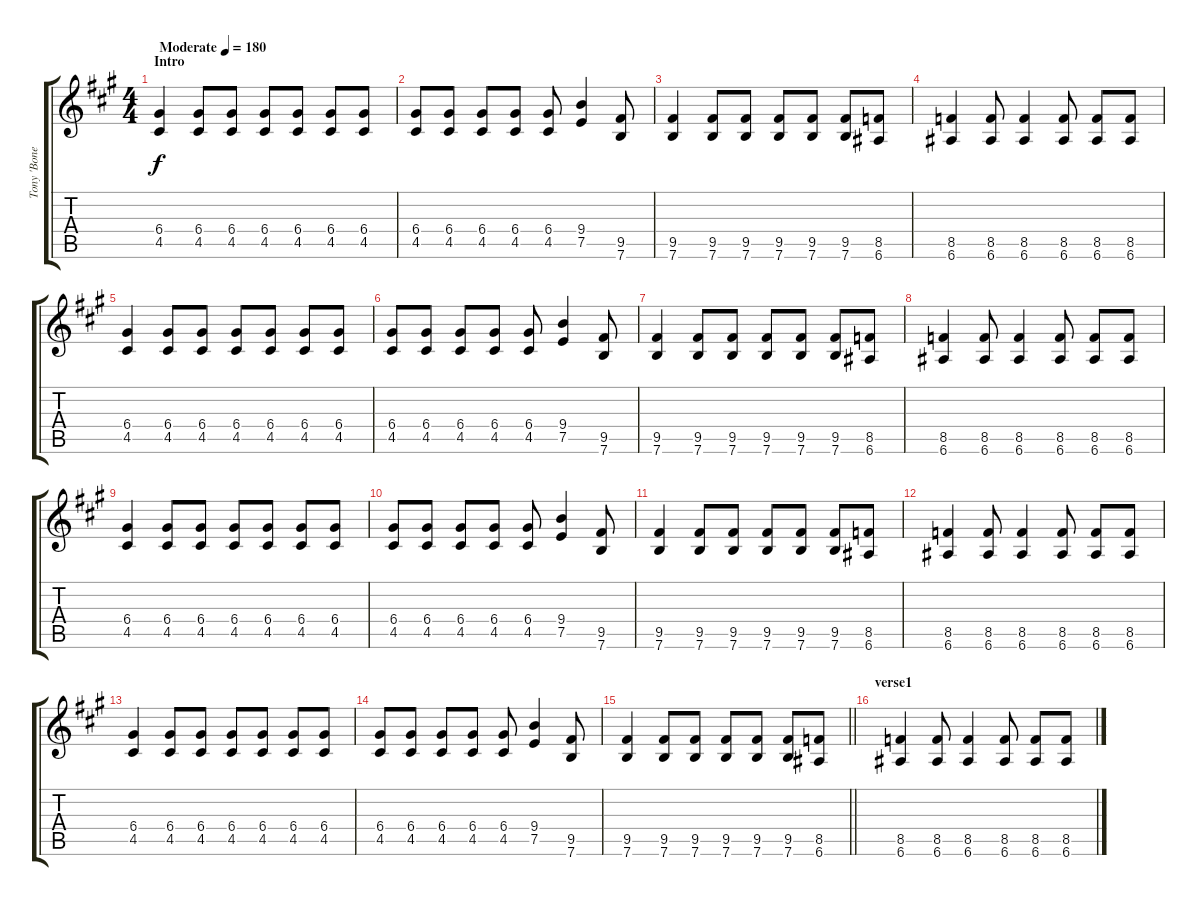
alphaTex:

\track ("Tony 'Bones' Roberts" "Tony 'Bone") {instrument overdrivenguitar}
\staff {score tabs}
\tuning (E4 B3 G3 D3 A2 E2) {hide}
\ts (4 4)
\section ("" "Intro")
\tempo (180 "Moderate")
\clef g2
\ks a
(6.4 4.5).4{dy f instrument overdrivenguitar} (6.4 4.5).8 (6.4 4.5).8 (6.4 4.5).8 (6.4 4.5).8 (6.4 4.5).8 (6.4 4.5).8 |
(6.4 4.5).8 (6.4 4.5).8 (6.4 4.5).8 (6.4 4.5).8 (6.4 4.5).8 (9.4 7.5).4 (9.5 7.6).8 |
(9.5 7.6).4 (9.5 7.6).8 (9.5 7.6).8 (9.5 7.6).8 (9.5 7.6).8 (9.5 7.6).8 (8.5 6.6).8 |
(8.5 6.6).4 (8.5 6.6).8 (8.5 6.6).4 (8.5 6.6).8 (8.5 6.6).8 (8.5 6.6).8 |
(6.4 4.5).4 (6.4 4.5).8 (6.4 4.5).8 (6.4 4.5).8 (6.4 4.5).8 (6.4 4.5).8 (6.4 4.5).8 |
(6.4 4.5).8 (6.4 4.5).8 (6.4 4.5).8 (6.4 4.5).8 (6.4 4.5).8 (9.4 7.5).4 (9.5 7.6).8 |
(9.5 7.6).4 (9.5 7.6).8 (9.5 7.6).8 (9.5 7.6).8 (9.5 7.6).8 (9.5 7.6).8 (8.5 6.6).8 |
(8.5 6.6).4 (8.5 6.6).8 (8.5 6.6).4 (8.5 6.6).8 (8.5 6.6).8 (8.5 6.6).8 |
(6.4 4.5).4 (6.4 4.5).8 (6.4 4.5).8 (6.4 4.5).8 (6.4 4.5).8 (6.4 4.5).8 (6.4 4.5).8 |
(6.4 4.5).8 (6.4 4.5).8 (6.4 4.5).8 (6.4 4.5).8 (6.4 4.5).8 (9.4 7.5).4 (9.5 7.6).8 |
(9.5 7.6).4 (9.5 7.6).8 (9.5 7.6).8 (9.5 7.6).8 (9.5 7.6).8 (9.5 7.6).8 (8.5 6.6).8 |
(8.5 6.6).4 (8.5 6.6).8 (8.5 6.6).4 (8.5 6.6).8 (8.5 6.6).8 (8.5 6.6).8 |
(6.4 4.5).4 (6.4 4.5).8 (6.4 4.5).8 (6.4 4.5).8 (6.4 4.5).8 (6.4 4.5).8 (6.4 4.5).8 |
(6.4 4.5).8 (6.4 4.5).8 (6.4 4.5).8 (6.4 4.5).8 (6.4 4.5).8 (9.4 7.5).4 (9.5 7.6).8 |
\barLineRight lightlight
(9.5 7.6).4 (9.5 7.6).8 (9.5 7.6).8 (9.5 7.6).8 (9.5 7.6).8 (9.5 7.6).8 (8.5 6.6).8 |
\section ("" "verse1")
(8.5 6.6).4 (8.5 6.6).8 (8.5 6.6).4 (8.5 6.6).8 (8.5 6.6).8 (8.5 6.6).8
